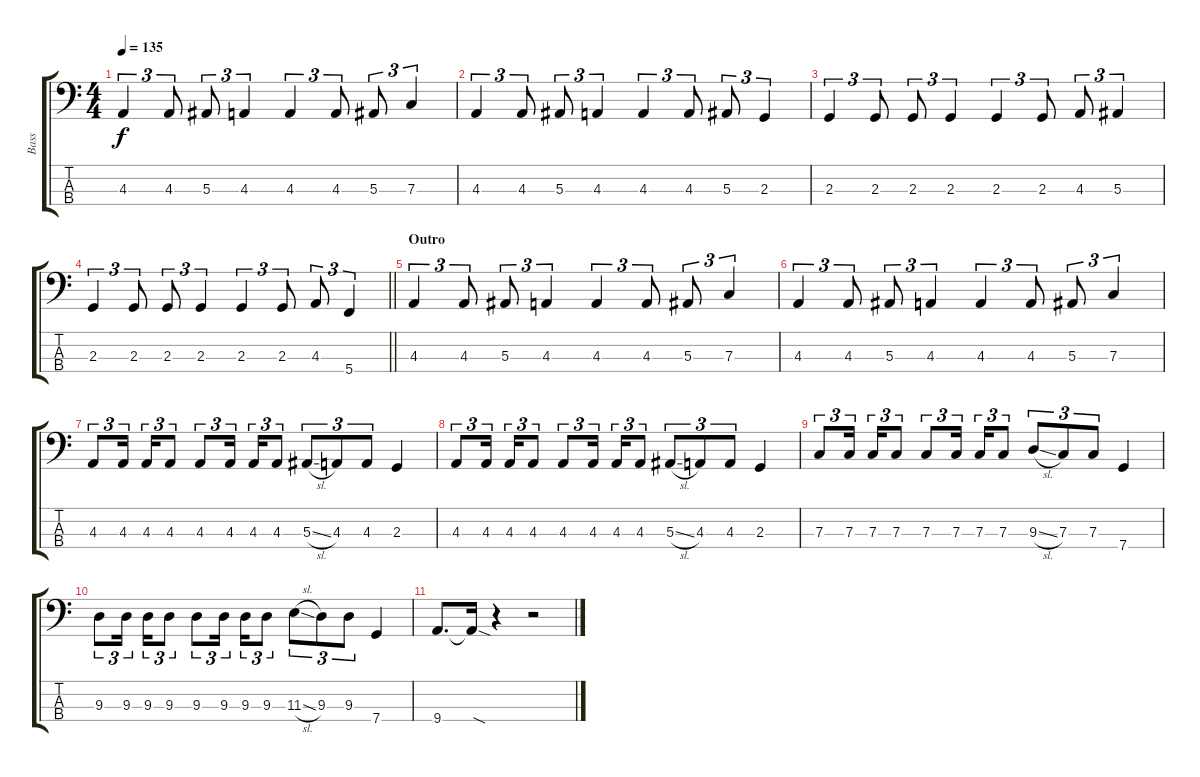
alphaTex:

\track ("Bass" "Bass") {instrument electricbassfinger}
\staff {score tabs}
\tuning (Eb2 Bb1 F1 C1) {hide}
\ts (4 4)
\tempo 135
\clef f4
\ks c
4.3.4{tu (3 2) dy f} 4.3.8{tu (3 2)} 5.3.8{tu (3 2)} 4.3.4{tu (3 2)} 4.3.4{tu (3 2)} 4.3.8{tu (3 2)} 5.3.8{tu (3 2)} 7.3.4{tu (3 2)} |
4.3.4{tu (3 2)} 4.3.8{tu (3 2)} 5.3.8{tu (3 2)} 4.3.4{tu (3 2)} 4.3.4{tu (3 2)} 4.3.8{tu (3 2)} 5.3.8{tu (3 2)} 2.3.4{tu (3 2)} |
2.3.4{tu (3 2)} 2.3.8{tu (3 2)} 2.3.8{tu (3 2)} 2.3.4{tu (3 2)} 2.3.4{tu (3 2)} 2.3.8{tu (3 2)} 4.3.8{tu (3 2)} 5.3.4{tu (3 2)} |
\barLineRight lightlight
2.3.4{tu (3 2)} 2.3.8{tu (3 2)} 2.3.8{tu (3 2)} 2.3.4{tu (3 2)} 2.3.4{tu (3 2)} 2.3.8{tu (3 2)} 4.3.8{tu (3 2)} 5.4.4{tu (3 2)} |
\section ("" "Outro")
4.3.4{tu (3 2)} 4.3.8{tu (3 2)} 5.3.8{tu (3 2)} 4.3.4{tu (3 2)} 4.3.4{tu (3 2)} 4.3.8{tu (3 2)} 5.3.8{tu (3 2)} 7.3.4{tu (3 2)} |
4.3.4{tu (3 2)} 4.3.8{tu (3 2)} 5.3.8{tu (3 2)} 4.3.4{tu (3 2)} 4.3.4{tu (3 2)} 4.3.8{tu (3 2)} 5.3.8{tu (3 2)} 7.3.4{tu (3 2)} |
4.3.8{tu (3 2)} 4.3.16{tu (3 2) beam splitsecondary} 4.3.16{tu (3 2)} 4.3.8{tu (3 2)} 4.3.8{tu (3 2)} 4.3.16{tu (3 2) beam splitsecondary} 4.3.16{tu (3 2)} 4.3.8{tu (3 2)} 5.3{sl}.8{tu (3 2)} 4.3.8{tu (3 2)} 4.3.8{tu (3 2)} 2.3.4 |
4.3.8{tu (3 2)} 4.3.16{tu (3 2) beam splitsecondary} 4.3.16{tu (3 2)} 4.3.8{tu (3 2)} 4.3.8{tu (3 2)} 4.3.16{tu (3 2) beam splitsecondary} 4.3.16{tu (3 2)} 4.3.8{tu (3 2)} 5.3{sl}.8{tu (3 2)} 4.3.8{tu (3 2)} 4.3.8{tu (3 2)} 2.3.4 |
7.3.8{tu (3 2)} 7.3.16{tu (3 2) beam splitsecondary} 7.3.16{tu (3 2)} 7.3.8{tu (3 2)} 7.3.8{tu (3 2)} 7.3.16{tu (3 2) beam splitsecondary} 7.3.16{tu (3 2)} 7.3.8{tu (3 2)} 9.3{sl}.8{tu (3 2)} 7.3.8{tu (3 2)} 7.3.8{tu (3 2)} 7.4.4 |
9.3.8{tu (3 2)} 9.3.16{tu (3 2) beam splitsecondary} 9.3.16{tu (3 2)} 9.3.8{tu (3 2)} 9.3.8{tu (3 2)} 9.3.16{tu (3 2) beam splitsecondary} 9.3.16{tu (3 2)} 9.3.8{tu (3 2)} 11.3{sl}.8{tu (3 2)} 9.3.8{tu (3 2)} 9.3.8{tu (3 2)} 7.4.4 |
9.4.8{d} 9.4{sod t}.16 r.4 r.2
